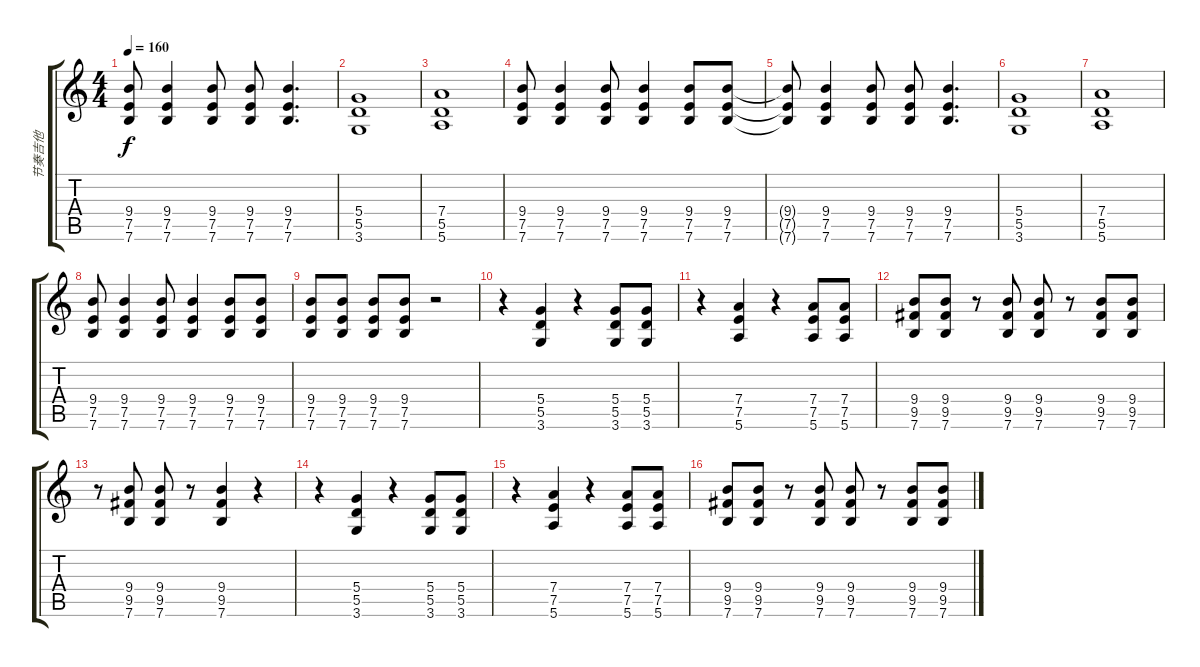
\track ("节奏吉他" "节奏吉他") {instrument distortionguitar}
\staff {score tabs}
\tuning (E4 B3 G3 D3 A2 E2) {hide}
\ts (4 4)
\tempo 160
\clef g2
\ks c
(9.4{t} 7.5{t} 7.6{t}).8{dy f} (9.4 7.5 7.6).4 (9.4 7.5 7.6).8 (9.4 7.5 7.6).8 (9.4 7.5 7.6).4{d} |
(5.4 5.5 3.6).1 |
(7.4 5.5 5.6).1 |
(9.4 7.5 7.6).8 (9.4 7.5 7.6).4 (9.4 7.5 7.6).8 (9.4 7.5 7.6).4 (9.4 7.5 7.6).8 (9.4 7.5 7.6).8 |
(9.4{t} 7.5{t} 7.6{t}).8 (9.4 7.5 7.6).4 (9.4 7.5 7.6).8 (9.4 7.5 7.6).8 (9.4 7.5 7.6).4{d} |
(5.4 5.5 3.6).1 |
(7.4 5.5 5.6).1 |
(9.4 7.5 7.6).8 (9.4 7.5 7.6).4 (9.4 7.5 7.6).8 (9.4 7.5 7.6).4 (9.4 7.5 7.6).8 (9.4 7.5 7.6).8 |
(9.4 7.5 7.6).8 (9.4 7.5 7.6).8 (9.4 7.5 7.6).8 (9.4 7.5 7.6).8 r.2 |
r.4 (5.4 5.5 3.6).4 r.4 (5.4 5.5 3.6).8 (5.4 5.5 3.6).8 |
r.4 (7.4 7.5 5.6).4 r.4 (7.4 7.5 5.6).8 (7.4 7.5 5.6).8 |
(9.4 9.5 7.6).8 (9.4 9.5 7.6).8 r.8 (9.4 9.5 7.6).8 (9.4 9.5 7.6).8 r.8 (9.4 9.5 7.6).8 (9.4 9.5 7.6).8 |
r.8 (9.4 9.5 7.6).8 (9.4 9.5 7.6).8 r.8 (9.4 9.5 7.6).4 r.4 |
r.4 (5.4 5.5 3.6).4 r.4 (5.4 5.5 3.6).8 (5.4 5.5 3.6).8 |
r.4 (7.4 7.5 5.6).4 r.4 (7.4 7.5 5.6).8 (7.4 7.5 5.6).8 |
(9.4 9.5 7.6).8 (9.4 9.5 7.6).8 r.8 (9.4 9.5 7.6).8 (9.4 9.5 7.6).8 r.8 (9.4 9.5 7.6).8 (9.4 9.5 7.6).8
